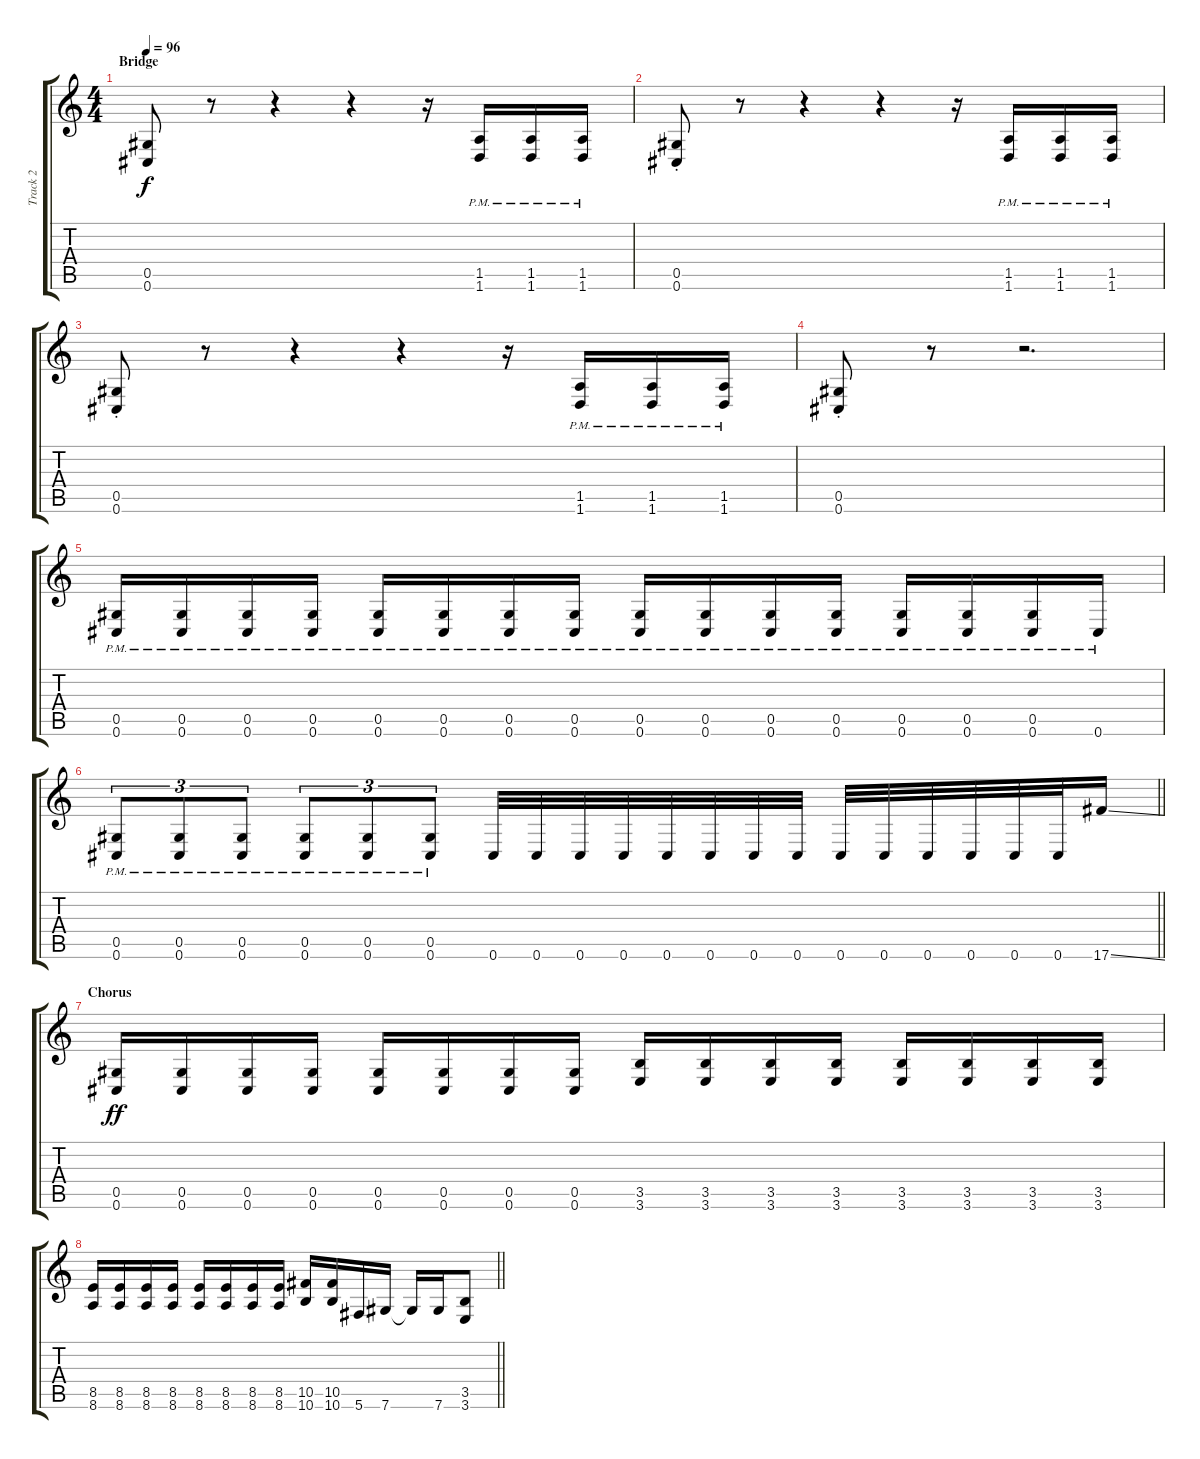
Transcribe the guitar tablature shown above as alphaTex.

\track ("Track 2" "Track 2") {instrument distortionguitar}
\staff {score tabs}
\tuning (Eb4 Bb3 Gb3 Db3 Ab2 Db2) {hide}
\ts (4 4)
\section ("" "Bridge")
\tempo 96
\clef g2
\ks c
(0.5 0.6).8{dy f} r.8 r.4 r.4 r.16 (1.5{pm} 1.6{pm}).16 (1.5{pm} 1.6{pm}).16 (1.5{pm} 1.6{pm}).16 |
(0.5{st} 0.6{st}).8 r.8 r.4 r.4 r.16 (1.5{pm} 1.6{pm}).16 (1.5{pm} 1.6{pm}).16 (1.5{pm} 1.6{pm}).16 |
(0.5{st} 0.6{st}).8 r.8 r.4 r.4 r.16 (1.5{pm} 1.6{pm}).16 (1.5{pm} 1.6{pm}).16 (1.5{pm} 1.6{pm}).16 |
(0.5{st} 0.6{st}).8 r.8 r.2{d} |
(0.5{pm} 0.6{pm}).16 (0.5{pm} 0.6{pm}).16 (0.5{pm} 0.6{pm}).16 (0.5{pm} 0.6{pm}).16 (0.5{pm} 0.6{pm}).16 (0.5{pm} 0.6{pm}).16 (0.5{pm} 0.6{pm}).16 (0.5{pm} 0.6{pm}).16 (0.5{pm} 0.6{pm}).16 (0.5{pm} 0.6{pm}).16 (0.5{pm} 0.6{pm}).16 (0.5{pm} 0.6{pm}).16 (0.5{pm} 0.6{pm}).16 (0.5{pm} 0.6{pm}).16 (0.5{pm} 0.6{pm}).16 0.6{pm}.16 |
\barLineRight lightlight
(0.5{pm} 0.6{pm}).8{tu (3 2)} (0.5{pm} 0.6{pm}).8{tu (3 2)} (0.5{pm} 0.6{pm}).8{tu (3 2)} (0.5{pm} 0.6{pm}).8{tu (3 2)} (0.5{pm} 0.6{pm}).8{tu (3 2)} (0.5{pm} 0.6{pm}).8{tu (3 2)} 0.6.32 0.6.32 0.6.32 0.6.32 0.6.32 0.6.32 0.6.32 0.6.32 0.6.32 0.6.32 0.6.32 0.6.32 0.6.32 0.6.32 17.6{ss}.16 |
\section ("" "Chorus")
(0.5 0.6).16{dy ff} (0.5 0.6).16 (0.5 0.6).16 (0.5 0.6).16 (0.5 0.6).16 (0.5 0.6).16 (0.5 0.6).16 (0.5 0.6).16 (3.5 3.6).16 (3.5 3.6).16 (3.5 3.6).16 (3.5 3.6).16 (3.5 3.6).16 (3.5 3.6).16 (3.5 3.6).16 (3.5 3.6).16 |
\barLineRight lightlight
(8.5 8.6).16 (8.5 8.6).16 (8.5 8.6).16 (8.5 8.6).16 (8.5 8.6).16 (8.5 8.6).16 (8.5 8.6).16 (8.5 8.6).16 (10.5 10.6).16 (10.5 10.6).16 5.6.16 7.6.16 7.6{t}.16 7.6.16 (3.5 3.6).8
